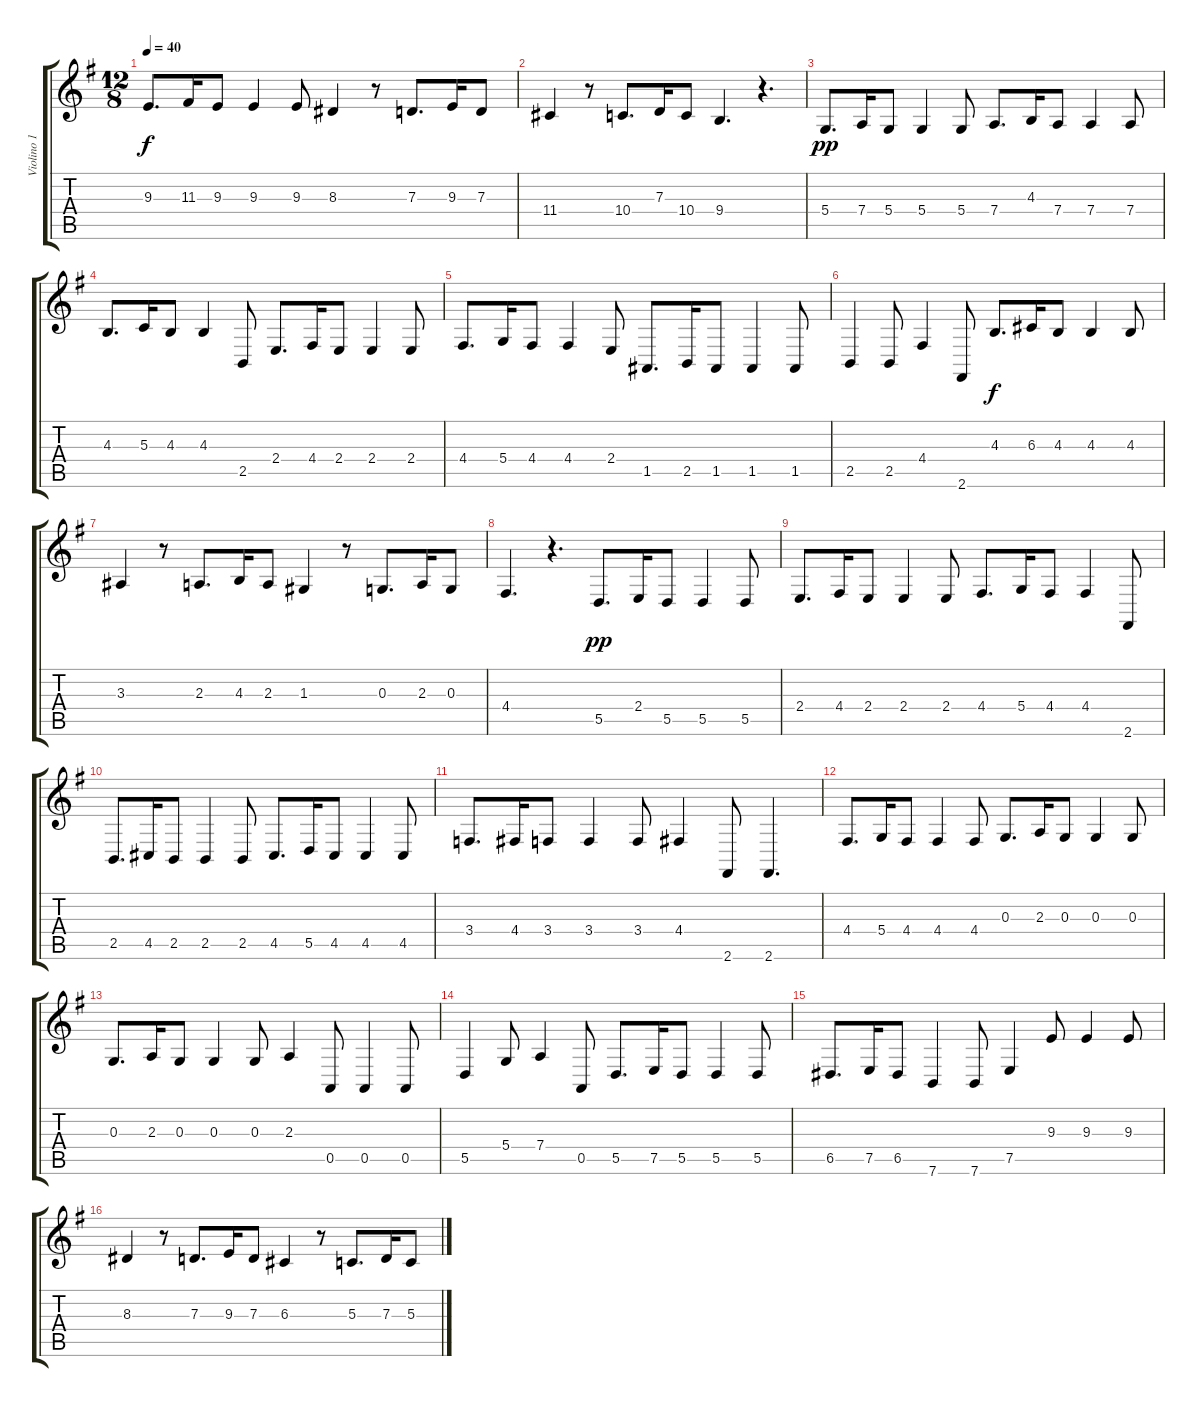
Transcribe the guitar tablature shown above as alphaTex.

\track ("Violino 1" "Violino 1") {instrument violin}
\staff {score tabs}
\tuning (E4 B3 G3 D3 A2 E2) {hide}
\ts (12 8)
\tempo 40
\clef g2
\ks g
9.3.8{d dy f instrument violin} 11.3.16 9.3.8 9.3.4 9.3.8 8.3.4 r.8 7.3.8{d} 9.3.16 7.3.8 |
11.4.4 r.8 10.4.8{d} 7.3.16 10.4.8 9.4.4{d} r.4{d} |
5.4.8{d dy pp} 7.4.16 5.4.8 5.4.4 5.4.8 7.4.8{d} 4.3.16 7.4.8 7.4.4 7.4.8 |
4.3.8{d} 5.3.16 4.3.8 4.3.4 2.5.8 2.4.8{d} 4.4.16 2.4.8 2.4.4 2.4.8 |
4.4.8{d} 5.4.16 4.4.8 4.4.4 2.4.8 1.5.8{d} 2.5.16 1.5.8 1.5.4 1.5.8 |
2.5.4 2.5.8 4.4.4 2.6.8 4.3.8{d dy f} 6.3.16 4.3.8 4.3.4 4.3.8 |
3.3.4 r.8 2.3.8{d} 4.3.16 2.3.8 1.3.4 r.8 0.3.8{d} 2.3.16 0.3.8 |
4.4.4{d} r.4{d} 5.5.8{d dy pp} 2.4.16 5.5.8 5.5.4 5.5.8 |
2.4.8{d} 4.4.16 2.4.8 2.4.4 2.4.8 4.4.8{d} 5.4.16 4.4.8 4.4.4 2.6.8 |
2.5.8{d} 4.5.16 2.5.8 2.5.4 2.5.8 4.5.8{d} 5.5.16 4.5.8 4.5.4 4.5.8 |
3.4.8{d} 4.4.16 3.4.8 3.4.4 3.4.8 4.4.4 2.6.8 2.6.4{d} |
4.4.8{d} 5.4.16 4.4.8 4.4.4 4.4.8 0.3.8{d} 2.3.16 0.3.8 0.3.4 0.3.8 |
0.3.8{d} 2.3.16 0.3.8 0.3.4 0.3.8 2.3.4 0.5.8 0.5.4 0.5.8 |
5.5.4 5.4.8 7.4.4 0.5.8 5.5.8{d} 7.5.16 5.5.8 5.5.4 5.5.8 |
6.5.8{d} 7.5.16 6.5.8 7.6.4 7.6.8 7.5.4 9.3.8 9.3.4 9.3.8 |
8.3.4 r.8 7.3.8{d} 9.3.16 7.3.8 6.3.4 r.8 5.3.8{d} 7.3.16 5.3.8
